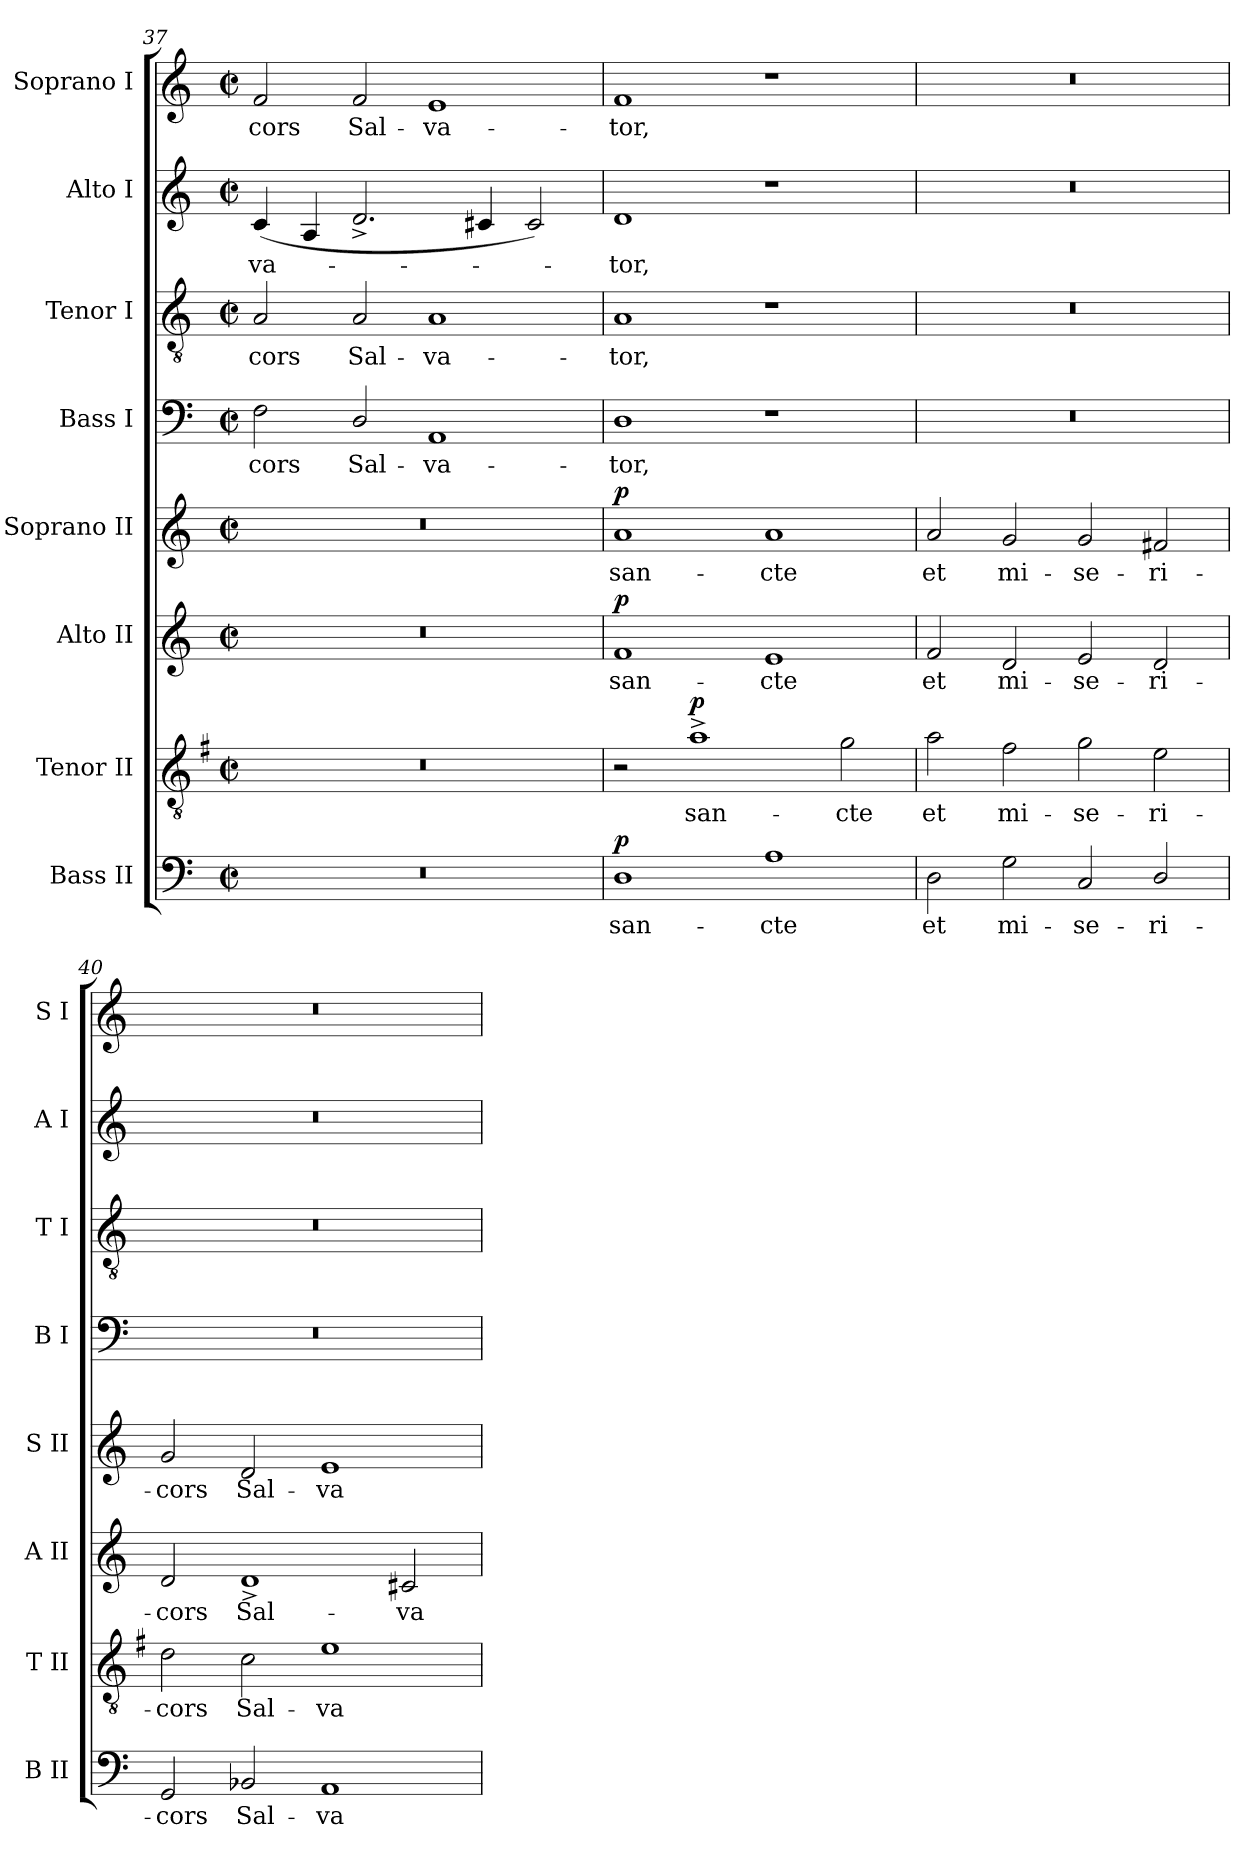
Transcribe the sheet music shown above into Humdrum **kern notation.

**kern	**text	**dynam	**kern	**text	**dynam	**kern	**text	**dynam	**kern	**text	**dynam	**kern	**text	**kern	**text	**kern	**text	**kern	**text
*part8	*part8	*part8	*part7	*part7	*part7	*part6	*part6	*part6	*part5	*part5	*part5	*part4	*part4	*part3	*part3	*part2	*part2	*part1	*part1
*staff8	*staff8	*staff8	*staff7	*staff7	*staff7	*staff6	*staff6	*staff6	*staff5	*staff5	*staff5	*staff4	*staff4	*staff3	*staff3	*staff2	*staff2	*staff1	*staff1
*I"Bass II	*	*	*I"Tenor II	*	*	*I"Alto II	*	*	*I"Soprano II	*	*	*I"Bass I	*	*I"Tenor I	*	*I"Alto I	*	*I"Soprano I	*
*I'B II	*	*	*I'T II	*	*	*I'A II	*	*	*I'S II	*	*	*I'B I	*	*I'T I	*	*I'A I	*	*I'S I	*
!!LO:LB:g=z
*clefF4	*	*	*clefGv2	*	*	*clefG2	*	*	*clefG2	*	*	*clefF4	*	*clefGv2	*	*clefG2	*	*clefG2	*
*	*	*	*ITrd4c7	*	*	*	*	*	*	*	*	*	*	*	*	*	*	*	*
*k[]	*	*	*k[]	*	*	*k[]	*	*	*k[]	*	*	*k[]	*	*k[]	*	*k[]	*	*k[]	*
*C:	*	*	*C:	*	*	*C:	*	*	*C:	*	*	*C:	*	*C:	*	*C:	*	*C:	*
*M4/2	*	*	*M4/2	*	*	*M4/2	*	*	*M4/2	*	*	*M4/2	*	*M4/2	*	*M4/2	*	*M4/2	*
*met(c|)	*	*	*met(c|)	*	*	*met(c|)	*	*	*met(c|)	*	*	*met(c|)	*	*met(c|)	*	*met(c|)	*	*met(c|)	*
=37	=37	=37	=37	=37	=37	=37	=37	=37	=37	=37	=37	=37	=37	=37	=37	=37	=37	=37	=37
!	!	!	!	!	!	!	!	!	!	!	!	!	!LO:LY:b	!	!LO:LY:b	!	!LO:LY:b	!	!LO:LY:b
0r	.	.	0r	.	.	0r	.	.	0r	.	.	2F	-cors	2A	-cors	(<4c	-va-	2f	-cors
.	.	.	.	.	.	.	.	.	.	.	.	.	.	.	.	4A	.	.	.
!	!	!	!	!	!	!	!	!	!	!	!	!	!LO:LY:b	!	!LO:LY:b	!	!	!	!LO:LY:b
.	.	.	.	.	.	.	.	.	.	.	.	2D/	Sal-	2A	Sal-	2.d^	.	2f	Sal-
!	!	!	!	!	!	!	!	!	!	!	!	!	!LO:LY:b	!	!LO:LY:b	!	!	!	!LO:LY:b
.	.	.	.	.	.	.	.	.	.	.	.	1AA	-va-	1A	-va-	.	.	1e	-va-
.	.	.	.	.	.	.	.	.	.	.	.	.	.	.	.	4c#X	.	.	.
.	.	.	.	.	.	.	.	.	.	.	.	.	.	.	.	2c#)	.	.	.
=38	=38	=38	=38	=38	=38	=38	=38	=38	=38	=38	=38	=38	=38	=38	=38	=38	=38	=38	=38
!	!LO:LY:b	!LO:DY:b	!	!	!	!	!LO:LY:b	!LO:DY:b	!	!LO:LY:b	!LO:DY:b	!	!LO:LY:b	!	!LO:LY:b	!	!LO:LY:b	!	!LO:LY:b
1D	san-	p	2r	.	.	1f	san-	p	1a	san-	p	1D	-tor,	1A	-tor,	1d	tor,	1f	-tor,
!	!	!	!	!LO:LY:b	!LO:DY:b	!	!	!	!	!	!	!	!	!	!	!	!	!	!
.	.	.	1d^	san-	p	.	.	.	.	.	.	.	.	.	.	.	.	.	.
!	!LO:LY:b	!	!	!	!	!	!LO:LY:b	!	!	!LO:LY:b	!	!	!	!	!	!	!	!	!
1A	-cte	.	.	.	.	1e	-cte	.	1a	-cte	.	1r	.	1r	.	1r	.	1r	.
!	!	!	!	!LO:LY:b	!	!	!	!	!	!	!	!	!	!	!	!	!	!	!
.	.	.	2c	-cte	.	.	.	.	.	.	.	.	.	.	.	.	.	.	.
=39	=39	=39	=39	=39	=39	=39	=39	=39	=39	=39	=39	=39	=39	=39	=39	=39	=39	=39	=39
!	!LO:LY:b	!	!	!LO:LY:b	!	!	!LO:LY:b	!	!	!LO:LY:b	!	!	!	!	!	!	!	!	!
2D	et	.	2d	et	.	2f	et	.	2a	et	.	0r	.	0r	.	0r	.	0r	.
!	!LO:LY:b	!	!	!LO:LY:b	!	!	!LO:LY:b	!	!	!LO:LY:b	!	!	!	!	!	!	!	!	!
2G	mi-	.	2B	mi-	.	2d	mi-	.	2g	mi-	.	.	.	.	.	.	.	.	.
!	!LO:LY:b	!	!	!LO:LY:b	!	!	!LO:LY:b	!	!	!LO:LY:b	!	!	!	!	!	!	!	!	!
2C	-se-	.	2c	-se-	.	2e	-se-	.	2g	-se-	.	.	.	.	.	.	.	.	.
!	!LO:LY:b	!	!	!LO:LY:b	!	!	!LO:LY:b	!	!	!LO:LY:b	!	!	!	!	!	!	!	!	!
2D/	-ri-	.	2A	-ri-	.	2d	-ri-	.	2f#X	-ri-	.	.	.	.	.	.	.	.	.
=40	=40	=40	=40	=40	=40	=40	=40	=40	=40	=40	=40	=40	=40	=40	=40	=40	=40	=40	=40
!	!LO:LY:b	!	!	!LO:LY:b	!	!	!LO:LY:b	!	!	!LO:LY:b	!	!	!	!	!	!	!	!	!
2GG	-cors	.	2G	-cors	.	2d	-cors	.	2g	-cors	.	0r	.	0r	.	0r	.	0r	.
!	!LO:LY:b	!	!	!LO:LY:b	!	!	!LO:LY:b	!	!	!LO:LY:b	!	!	!	!	!	!	!	!	!
2BB-X	Sal-	.	2F	Sal-	.	1d^	Sal-	.	2d	Sal-	.	.	.	.	.	.	.	.	.
!	!LO:LY:b	!	!	!LO:LY:b	!	!	!	!	!	!LO:LY:b	!	!	!	!	!	!	!	!	!
1AA	-va-	.	1A	-va-	.	.	.	.	1e	-va-	.	.	.	.	.	.	.	.	.
!	!	!	!	!	!	!	!LO:LY:b	!	!	!	!	!	!	!	!	!	!	!	!
.	.	.	.	.	.	2c#X	-va-	.	.	.	.	.	.	.	.	.	.	.	.
=	=	=	=	=	=	=	=	=	=	=	=	=	=	=	=	=	=	=	=
*-	*-	*-	*-	*-	*-	*-	*-	*-	*-	*-	*-	*-	*-	*-	*-	*-	*-	*-	*-
